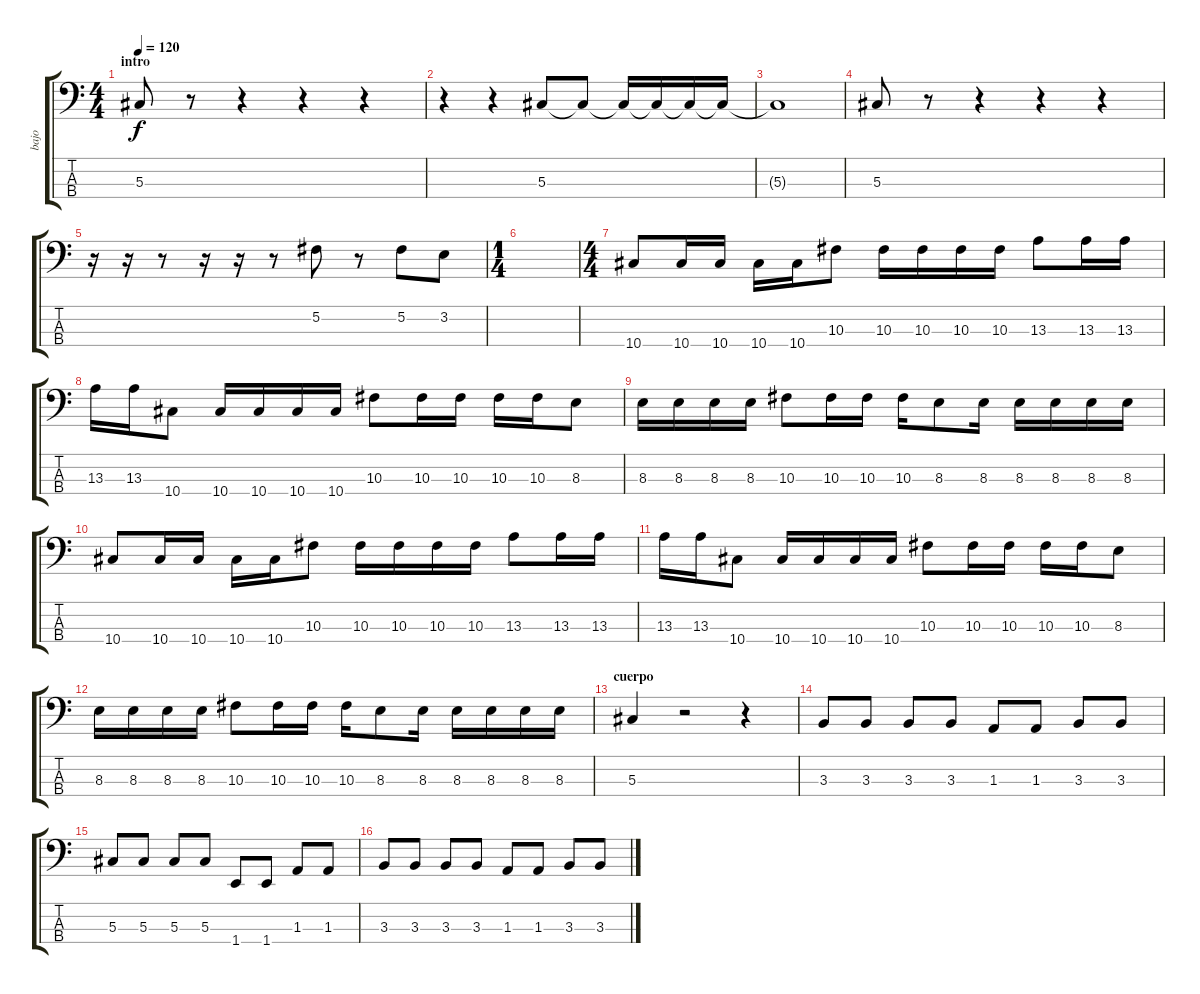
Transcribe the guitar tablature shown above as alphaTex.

\track ("bajo" "bajo") {instrument electricbassfinger}
\staff {score tabs}
\tuning (Gb2 Db2 Ab1 Eb1) {hide}
\ts (4 4)
\section ("" "intro")
\tempo 120
\clef f4
\ks c
5.3.8{dy f instrument electricbassfinger} r.8 r.4 r.4 r.4 |
r.4 r.4 5.3.8 5.3{t}.8 5.3{t}.16 5.3{t}.16 5.3{t}.16 5.3{t}.16 |
5.3{t}.1 |
5.3.8 r.8 r.4 r.4 r.4 |
r.16 r.16 r.8 r.16 r.16 r.8 5.2.8 r.8 5.2.8 3.2.8 |
\ts (1 4)
|
\ts (4 4)
10.4.8 10.4.16 10.4.16 10.4.16 10.4.16 10.3.8 10.3.16 10.3.16 10.3.16 10.3.16 13.3.8 13.3.16 13.3.16 |
13.3.16 13.3.16 10.4.8 10.4.16 10.4.16 10.4.16 10.4.16 10.3.8 10.3.16 10.3.16 10.3.16 10.3.16 8.3.8 |
8.3.16 8.3.16 8.3.16 8.3.16 10.3.8 10.3.16 10.3.16 10.3.16 8.3.8 8.3.16 8.3.16 8.3.16 8.3.16 8.3.16 |
10.4.8 10.4.16 10.4.16 10.4.16 10.4.16 10.3.8 10.3.16 10.3.16 10.3.16 10.3.16 13.3.8 13.3.16 13.3.16 |
13.3.16 13.3.16 10.4.8 10.4.16 10.4.16 10.4.16 10.4.16 10.3.8 10.3.16 10.3.16 10.3.16 10.3.16 8.3.8 |
8.3.16 8.3.16 8.3.16 8.3.16 10.3.8 10.3.16 10.3.16 10.3.16 8.3.8 8.3.16 8.3.16 8.3.16 8.3.16 8.3.16 |
\section ("" "cuerpo")
5.3.4 r.2 r.4 |
3.3.8 3.3.8 3.3.8 3.3.8 1.3.8 1.3.8 3.3.8 3.3.8 |
5.3.8 5.3.8 5.3.8 5.3.8 1.4.8 1.4.8 1.3.8 1.3.8 |
3.3.8 3.3.8 3.3.8 3.3.8 1.3.8 1.3.8 3.3.8 3.3.8
